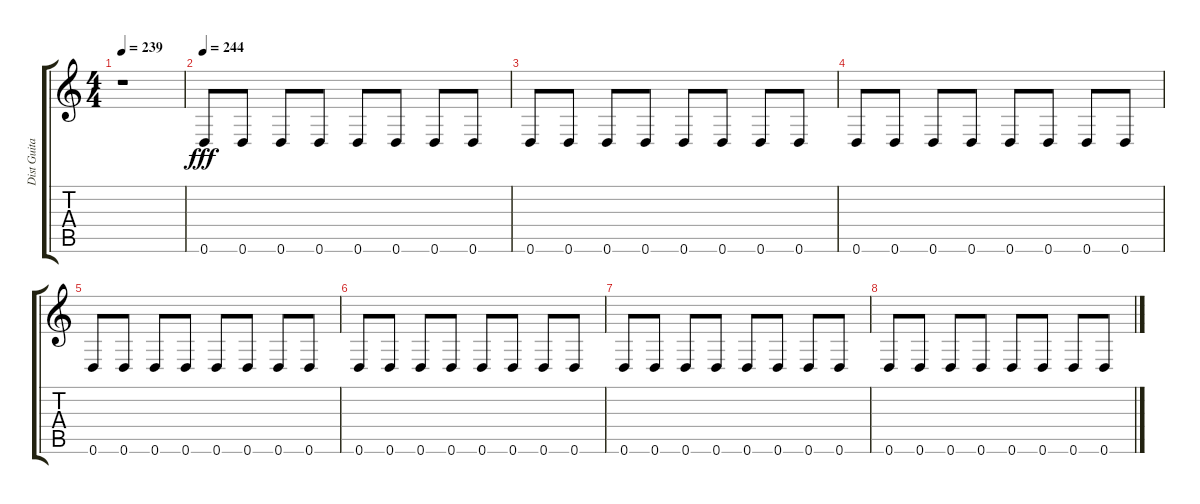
\track ("Dist Guitar" "Dist Guita") {instrument distortionguitar}
\staff {score tabs}
\tuning (D4 A3 F3 C3 G2 D2) {hide}
\ts (4 4)
\tempo 239
\clef g2
\ks c
r.1{dy fff instrument distortionguitar} |
\tempo 244
0.6.8 0.6.8 0.6.8 0.6.8 0.6.8 0.6.8 0.6.8 0.6.8 |
0.6.8 0.6.8 0.6.8 0.6.8 0.6.8 0.6.8 0.6.8 0.6.8 |
0.6.8 0.6.8 0.6.8 0.6.8 0.6.8 0.6.8 0.6.8 0.6.8 |
0.6.8 0.6.8 0.6.8 0.6.8 0.6.8 0.6.8 0.6.8 0.6.8 |
0.6.8 0.6.8 0.6.8 0.6.8 0.6.8 0.6.8 0.6.8 0.6.8 |
0.6.8 0.6.8 0.6.8 0.6.8 0.6.8 0.6.8 0.6.8 0.6.8 |
0.6.8 0.6.8 0.6.8 0.6.8 0.6.8 0.6.8 0.6.8 0.6.8
